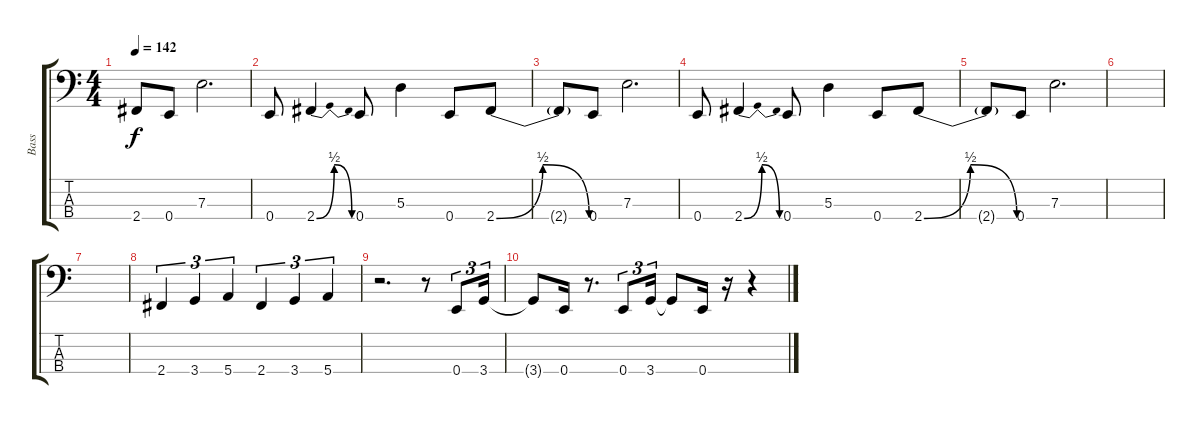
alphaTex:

\track ("Bass" "Bass") {instrument electricbassfinger}
\staff {score tabs}
\tuning (G2 D2 A1 E1) {hide}
\ts (4 4)
\tempo 142
\clef f4
\ks c
2.4{t}.8{dy f} 0.4.8 7.3.2{d} |
0.4.8 2.4{be (bendrelease 0 0 15 2 45 2 60 0)}.4 0.4.8 5.3.4 0.4.8 2.4{be (bendrelease 0 0 15 2 45 2 60 0)}.8 |
2.4{t}.8 0.4.8 7.3.2{d} |
0.4.8 2.4{be (bendrelease 0 0 15 2 45 2 60 0)}.4 0.4.8 5.3.4 0.4.8 2.4{be (bendrelease 0 0 15 2 45 2 60 0)}.8 |
2.4{t}.8 0.4.8 7.3.2{d} |
|
|
2.4.4{tu (3 2)} 3.4.4{tu (3 2)} 5.4.4{tu (3 2)} 2.4.4{tu (3 2)} 3.4.4{tu (3 2)} 5.4.4{tu (3 2)} |
r.2{d} r.8 0.4.8{tu (3 2)} 3.4.16{tu (3 2)} |
3.4{t}.8 0.4.16 r.8{d} 0.4.8{tu (3 2)} 3.4.16{tu (3 2)} 3.4{t}.8 0.4.16 r.16 r.4
